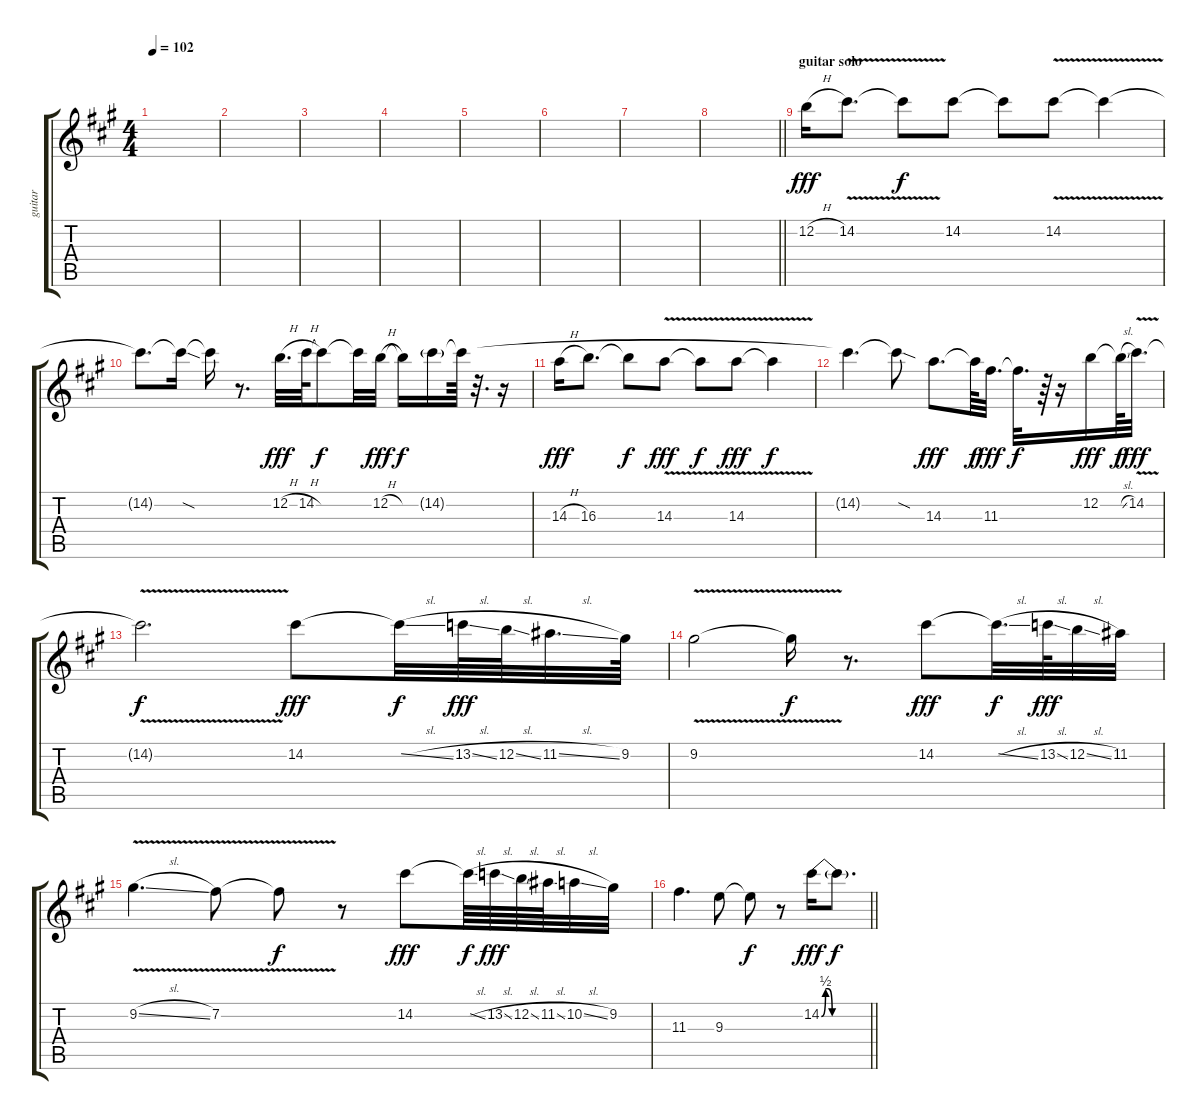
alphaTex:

\track ("guitar" "guitar") {instrument electricguitarjazz}
\staff {score tabs}
\tuning (E4 B3 G3 D3 A2 E2) {hide}
\ts (4 4)
\tempo 102
\clef g2
\ks a
|
|
|
|
|
|
|
\barLineRight lightlight
|
\section ("" "guitar solo")
12.2{h}.16{dy fff} 14.2{v}.8{d} 14.2{t}.8{dy f} 14.2.8 14.2{t}.8 14.2{v}.8 14.2{t}.4 |
14.2{t}.8{d} 14.2{sod t}.16 14.2{t}.16 r.8{d} 12.2{h}.32{d dy fff} 14.2{h}.64 14.2{t}.8{dy f} 14.2{t}.32 12.2{h}.32{dy fff} 12.2{t}.16{dy f} 14.2{g}.16 14.2{t}.64 r.32{d} r.16 |
14.3{h}.16{dy fff} 16.3.8{d} 16.3{t}.8{dy f} 14.3{v}.8{dy fff} 14.3{t}.8{dy f} 14.3{v}.8{dy fff} 14.3{t}.4{dy f} |
14.2{t}.4{d} 14.2{sod t}.8 14.3.8{d dy fff} 14.3{t}.64{dy f} 11.3.32{d dy fff} 11.3{t}.32{d dy f} r.64 r.16 12.2.16{dy fff} 12.2{sl t}.64{dy f} 14.2{v}.32{d dy fff} |
14.2{t}.2{d dy f} 14.2.8{dy fff} 14.2{sl t}.32{dy f} 13.2{sl}.64{dy fff} 12.2{sl}.64 11.2{sl}.32{d} 9.2.64 |
9.2{v}.2 9.2{t}.16{dy f} r.8{d} 14.2.8{dy fff} 14.2{sl t}.32{d dy f} 13.2{sl}.64{dy fff} 12.2{sl}.32 11.2.32 |
9.2{v sl}.4{d} 7.2{v}.8 7.2{t}.8{dy f} r.8 14.2.8{dy fff} 14.2{sl t}.64{dy f} 13.2{sl}.64{dy fff} 12.2{sl}.64 11.2{sl}.64 10.2{sl}.32 9.2.32 |
\barLineRight lightlight
11.3.4{d} 9.3.8 9.3{t}.8{dy f} r.8 14.2{be (custom 0 0 5 2 8 2 13 0 60 0)}.16{dy fff} 14.2{t}.8{d dy f}
